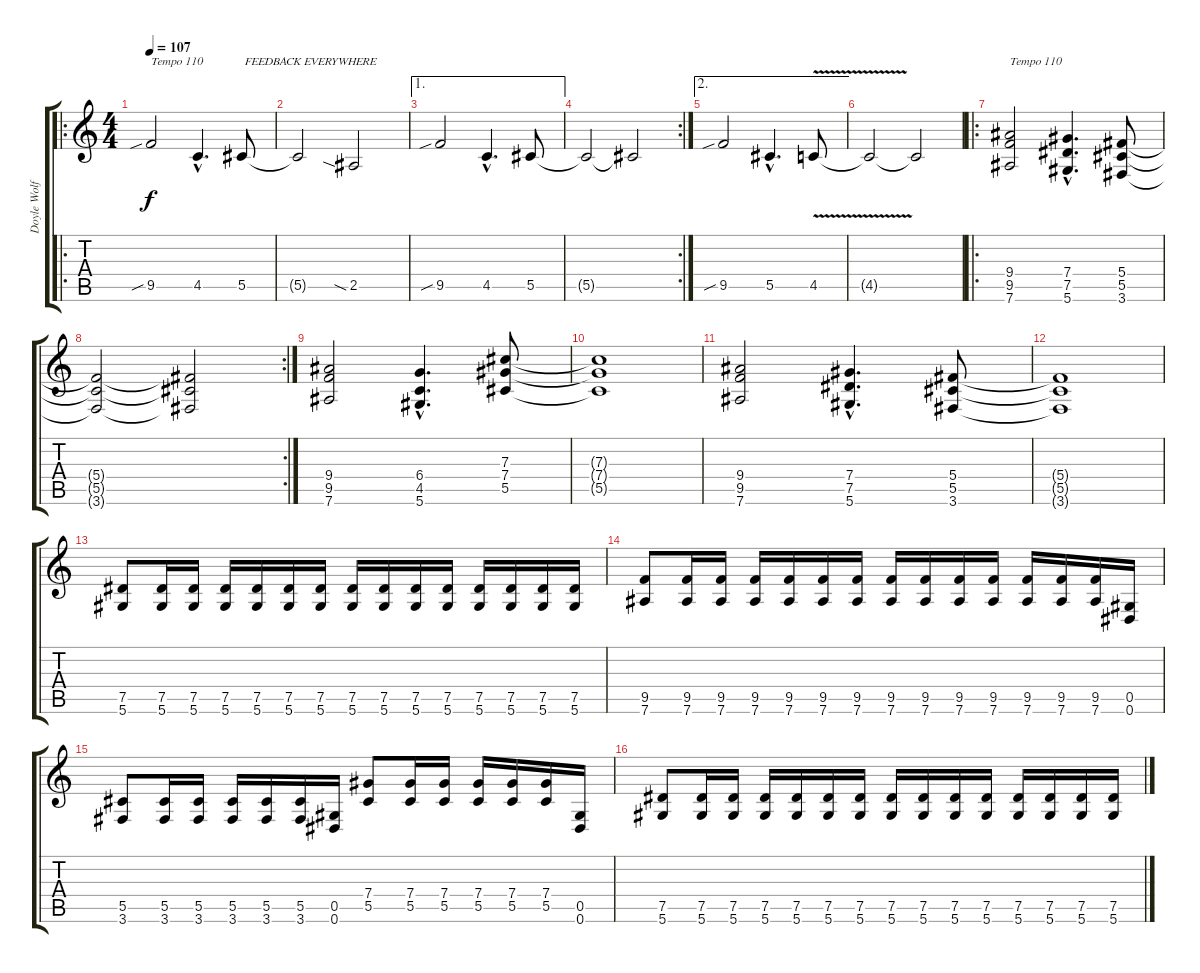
\track ("Doyle Wolfgang Von Frankenstein" "Doyle Wolf") {instrument overdrivenguitar}
\staff {score tabs}
\tuning (Eb4 Bb3 Gb3 Db3 Ab2 Eb2) {hide}
\ro
\ts (4 4)
\tempo 107
\clef g2
\ks c
9.5{sib}.2{txt "Tempo 110" dy f instrument overdrivenguitar} 4.5{hac}.4{d} 5.5.8{txt " FEEDBACK EVERYWHERE"} |
5.5{t}.2 2.5{sia}.2 |
\ae 1
9.5{sib}.2 4.5{hac}.4{d} 5.5.8 |
\rc 2
5.5{t}.2 5.5{t}.2 |
\ae 2
9.5{sib}.2 5.5{hac}.4{d} 4.5{v}.8 |
4.5{t}.2 4.5{t}.2 |
\ro
(9.4 9.5 7.6).2{txt "Tempo 110"} (7.4{hac} 7.5{hac} 5.6{hac}).4{d} (5.4 5.5 3.6).8 |
\rc 2
(5.4{t} 5.5{t} 3.6{t}).2 (5.4{t} 5.5{t} 3.6{t}).2 |
(9.4 9.5 7.6).2 (6.4{hac} 4.5{hac} 5.6{hac}).4{d} (7.3 7.4 5.5).8 |
(7.3{t} 7.4{t} 5.5{t}).1 |
(9.4 9.5 7.6).2 (7.4{hac} 7.5{hac} 5.6{hac}).4{d} (5.4 5.5 3.6).8 |
(5.4{t} 5.5{t} 3.6{t}).1 |
(7.5 5.6).8 (7.5 5.6).16 (7.5 5.6).16 (7.5 5.6).16 (7.5 5.6).16 (7.5 5.6).16 (7.5 5.6).16 (7.5 5.6).16 (7.5 5.6).16 (7.5 5.6).16 (7.5 5.6).16 (7.5 5.6).16 (7.5 5.6).16 (7.5 5.6).16 (7.5 5.6).16 |
(9.5 7.6).8 (9.5 7.6).16 (9.5 7.6).16 (9.5 7.6).16 (9.5 7.6).16 (9.5 7.6).16 (9.5 7.6).16 (9.5 7.6).16 (9.5 7.6).16 (9.5 7.6).16 (9.5 7.6).16 (9.5 7.6).16 (9.5 7.6).16 (9.5 7.6).16 (0.5 0.6).16 |
(5.5 3.6).8 (5.5 3.6).16 (5.5 3.6).16 (5.5 3.6).16 (5.5 3.6).16 (5.5 3.6).16 (0.5 0.6).16 (7.4 5.5).8 (7.4 5.5).16 (7.4 5.5).16 (7.4 5.5).16 (7.4 5.5).16 (7.4 5.5).16 (0.5 0.6).16 |
(7.5 5.6).8 (7.5 5.6).16 (7.5 5.6).16 (7.5 5.6).16 (7.5 5.6).16 (7.5 5.6).16 (7.5 5.6).16 (7.5 5.6).16 (7.5 5.6).16 (7.5 5.6).16 (7.5 5.6).16 (7.5 5.6).16 (7.5 5.6).16 (7.5 5.6).16 (7.5 5.6).16
